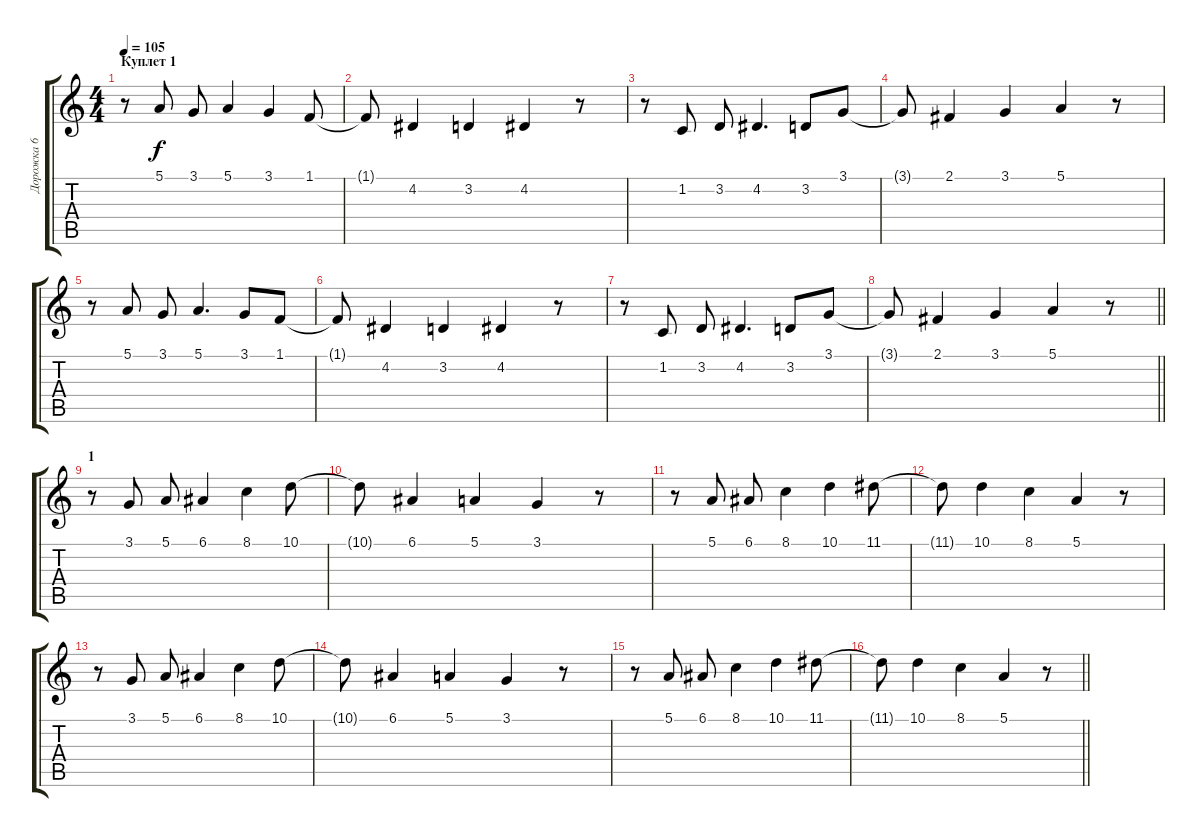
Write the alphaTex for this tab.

\track ("Дорожка 6" "Дорожка 6") {instrument synthvoice}
\staff {score tabs}
\tuning (E4 B3 G3 D3 A2 E2) {hide}
\ts (4 4)
\section ("" "Куплет 1")
\tempo 105
\clef g2
\ks c
r.8{dy f volume 12} 5.1.8 3.1.8 5.1.4 3.1.4 1.1.8 |
1.1{t}.8 4.2.4 3.2.4 4.2.4 r.8 |
r.8 1.2.8 3.2.8 4.2.4{d} 3.2.8 3.1.8 |
3.1{t}.8 2.1.4 3.1.4 5.1.4 r.8 |
r.8 5.1.8 3.1.8 5.1.4{d} 3.1.8 1.1.8 |
1.1{t}.8 4.2.4 3.2.4 4.2.4 r.8 |
r.8 1.2.8 3.2.8 4.2.4{d} 3.2.8 3.1.8 |
\barLineRight lightlight
3.1{t}.8 2.1.4 3.1.4 5.1.4 r.8 |
\section ("" "1")
r.8 3.1.8 5.1.8 6.1.4 8.1.4 10.1.8 |
10.1{t}.8 6.1.4 5.1.4 3.1.4 r.8 |
r.8 5.1.8 6.1.8 8.1.4 10.1.4 11.1.8 |
11.1{t}.8 10.1.4 8.1.4 5.1.4 r.8 |
r.8 3.1.8 5.1.8 6.1.4 8.1.4 10.1.8 |
10.1{t}.8 6.1.4 5.1.4 3.1.4 r.8 |
r.8 5.1.8 6.1.8 8.1.4 10.1.4 11.1.8 |
\barLineRight lightlight
11.1{t}.8 10.1.4 8.1.4 5.1.4 r.8
